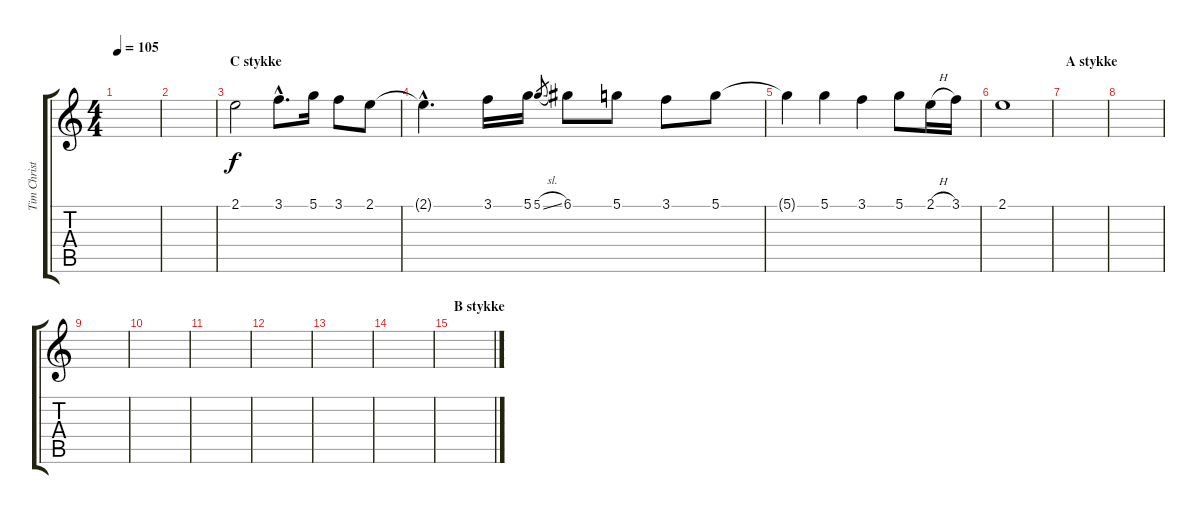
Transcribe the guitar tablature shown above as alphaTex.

\track ("Tim Christensen (A. Gt.)" "Tim Christ") {instrument acousticguitarnylon}
\staff {score tabs}
\tuning (D4 A3 F3 C3 G2 D2) {hide}
\ts (4 4)
\tempo 105
\clef g2
\ks c
|
|
\section ("" "C stykke")
2.1.2 3.1{hac}.8{d} 5.1.16 3.1.8 2.1.8 |
2.1{hac t}.4{d} 3.1.16 5.1.16 5.1{sl}.8{gr} 6.1.8 5.1.8 3.1.8 5.1.8 |
5.1{t}.4 5.1.4 3.1.4 5.1.8 2.1{h}.16 3.1.16 |
2.1.1 |
\section ("" "A stykke")
|
|
|
|
|
|
|
|
\section ("" "B stykke")
